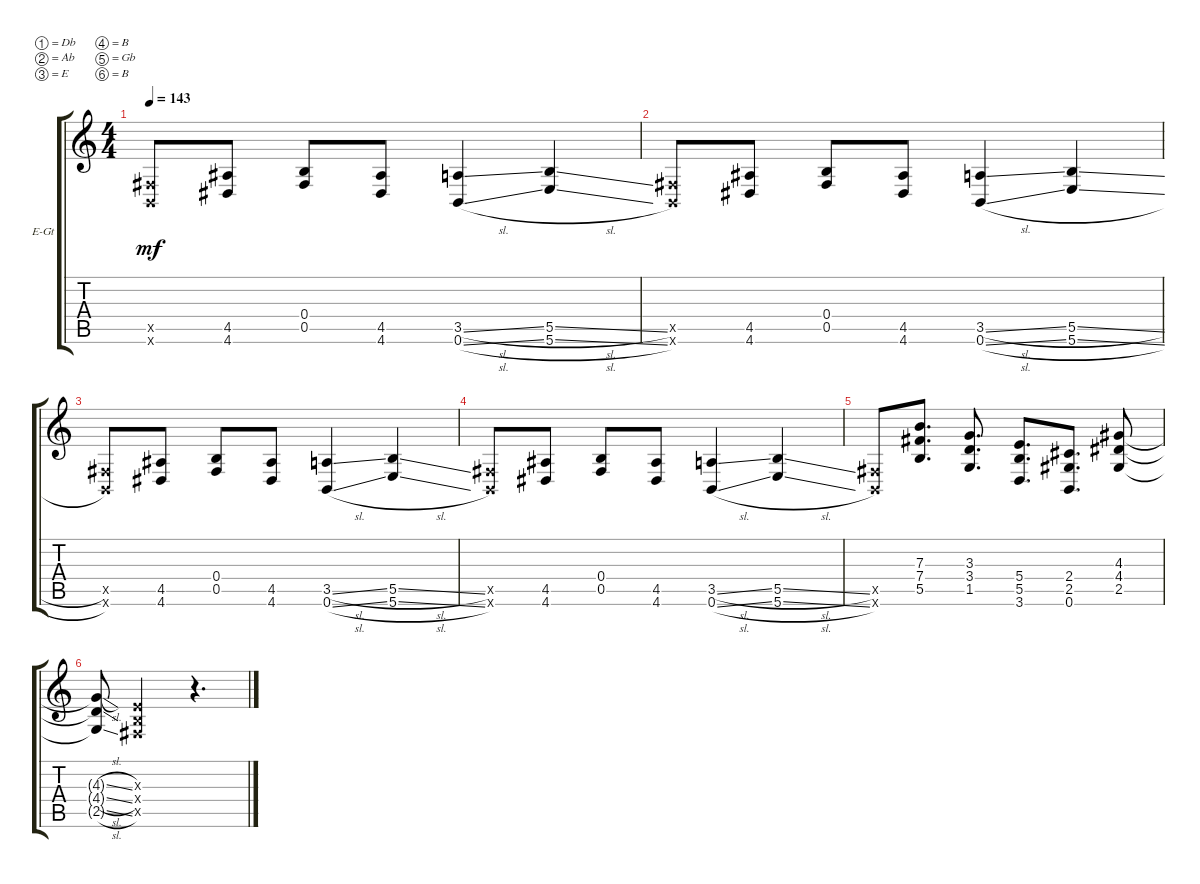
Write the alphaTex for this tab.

\defaultSystemsLayout 4
\bracketExtendMode groupsimilarinstruments
\firstSystemTrackNameOrientation horizontal
\otherSystemsTrackNameOrientation horizontal
\track ("Guitar 1" "E-Gt") {instrument distortionguitar}
\staff {score tabs}
\tuning (Db4 Ab3 E3 B2 Gb2 B1)
\ts (4 4)
\tempo 143
\clef g2
\ks c
(0.5{x} 0.6{x}).8{dy mf} (4.6 4.5).8 (0.5 0.4).8 (4.6 4.5).8 (3.5{sl} 0.6{sl}).4 (5.6{sl} 5.5{sl}).4 |
(0.5{x} 0.6{x}).8 (4.6 4.5).8 (0.5 0.4).8 (4.6 4.5).8 (3.5{sl} 0.6{sl}).4 (5.6{sl} 5.5{sl}).4 |
(0.5{x} 0.6{x}).8 (4.6 4.5).8 (0.5 0.4).8 (4.6 4.5).8 (3.5{sl} 0.6{sl}).4 (5.6{sl} 5.5{sl}).4 |
(0.5{x} 0.6{x}).8 (4.6 4.5).8 (0.5 0.4).8 (4.6 4.5).8 (3.5{sl} 0.6{sl}).4 (5.6{sl} 5.5{sl}).4 |
(0.5{x} 0.6{x}).8 (7.3 7.4 5.5).8{d} (3.3 3.4 1.5).8{d} (5.5 3.6 5.4).8{d} (2.5 0.6 2.4).8{d} (4.3 4.4 2.5).8 |
(4.4{sl t} 2.5{sl t} 4.3{sl t}).8 (0.4{x} 0.3{x} 0.5{x}).2 r.4{d}
